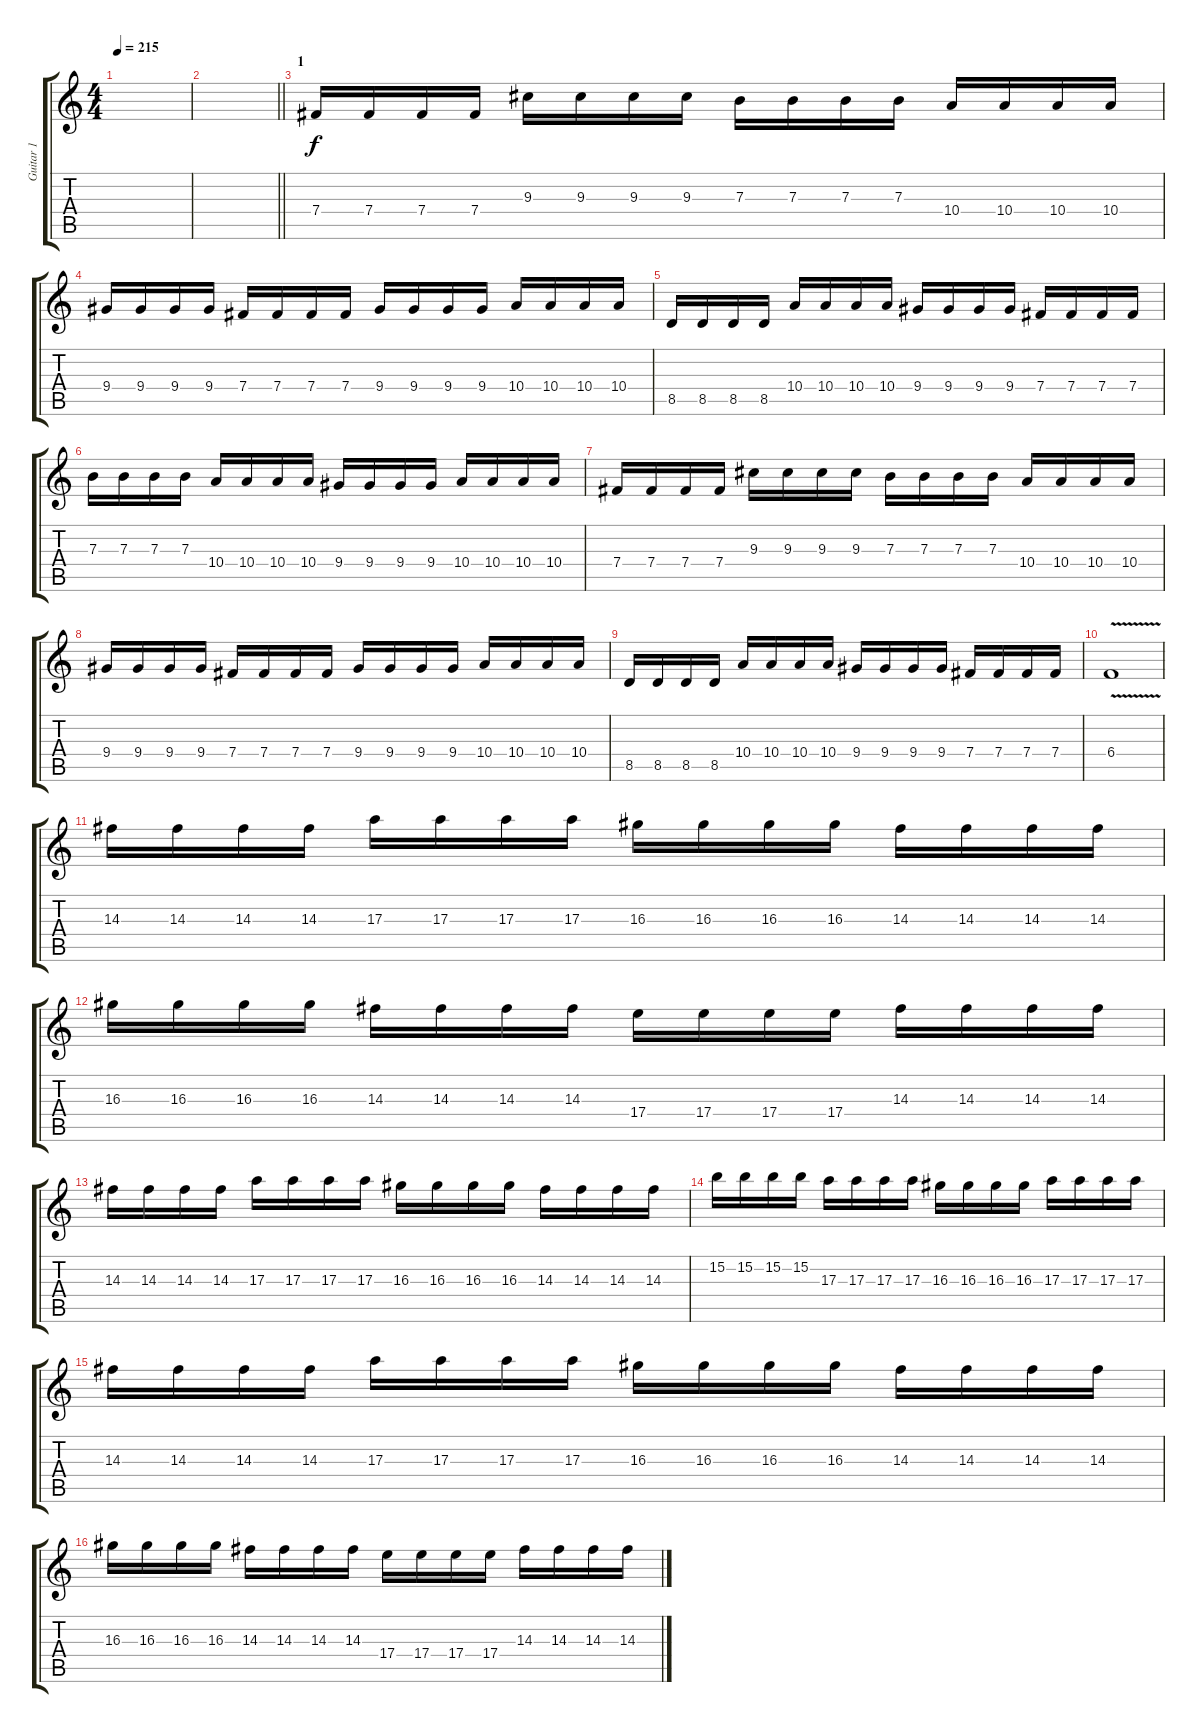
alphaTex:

\track ("Guitar 1" "Guitar 1") {instrument distortionguitar}
\staff {score tabs}
\tuning (Db4 Ab3 E3 B2 Gb2 Db2) {hide}
\ts (4 4)
\tempo 215
\clef g2
\ks c
|
\barLineRight lightlight
|
\section ("" "1")
7.4.16 7.4.16 7.4.16 7.4.16 9.3.16 9.3.16 9.3.16 9.3.16 7.3.16 7.3.16 7.3.16 7.3.16 10.4.16 10.4.16 10.4.16 10.4.16 |
9.4.16 9.4.16 9.4.16 9.4.16 7.4.16 7.4.16 7.4.16 7.4.16 9.4.16 9.4.16 9.4.16 9.4.16 10.4.16 10.4.16 10.4.16 10.4.16 |
8.5.16 8.5.16 8.5.16 8.5.16 10.4.16 10.4.16 10.4.16 10.4.16 9.4.16 9.4.16 9.4.16 9.4.16 7.4.16 7.4.16 7.4.16 7.4.16 |
7.3.16 7.3.16 7.3.16 7.3.16 10.4.16 10.4.16 10.4.16 10.4.16 9.4.16 9.4.16 9.4.16 9.4.16 10.4.16 10.4.16 10.4.16 10.4.16 |
7.4.16 7.4.16 7.4.16 7.4.16 9.3.16 9.3.16 9.3.16 9.3.16 7.3.16 7.3.16 7.3.16 7.3.16 10.4.16 10.4.16 10.4.16 10.4.16 |
9.4.16 9.4.16 9.4.16 9.4.16 7.4.16 7.4.16 7.4.16 7.4.16 9.4.16 9.4.16 9.4.16 9.4.16 10.4.16 10.4.16 10.4.16 10.4.16 |
8.5.16 8.5.16 8.5.16 8.5.16 10.4.16 10.4.16 10.4.16 10.4.16 9.4.16 9.4.16 9.4.16 9.4.16 7.4.16 7.4.16 7.4.16 7.4.16 |
6.4{v}.1 |
14.3.16 14.3.16 14.3.16 14.3.16 17.3.16 17.3.16 17.3.16 17.3.16 16.3.16 16.3.16 16.3.16 16.3.16 14.3.16 14.3.16 14.3.16 14.3.16 |
16.3.16 16.3.16 16.3.16 16.3.16 14.3.16 14.3.16 14.3.16 14.3.16 17.4.16 17.4.16 17.4.16 17.4.16 14.3.16 14.3.16 14.3.16 14.3.16 |
14.3.16 14.3.16 14.3.16 14.3.16 17.3.16 17.3.16 17.3.16 17.3.16 16.3.16 16.3.16 16.3.16 16.3.16 14.3.16 14.3.16 14.3.16 14.3.16 |
15.2.16 15.2.16 15.2.16 15.2.16 17.3.16 17.3.16 17.3.16 17.3.16 16.3.16 16.3.16 16.3.16 16.3.16 17.3.16 17.3.16 17.3.16 17.3.16 |
14.3.16 14.3.16 14.3.16 14.3.16 17.3.16 17.3.16 17.3.16 17.3.16 16.3.16 16.3.16 16.3.16 16.3.16 14.3.16 14.3.16 14.3.16 14.3.16 |
16.3.16 16.3.16 16.3.16 16.3.16 14.3.16 14.3.16 14.3.16 14.3.16 17.4.16 17.4.16 17.4.16 17.4.16 14.3.16 14.3.16 14.3.16 14.3.16
